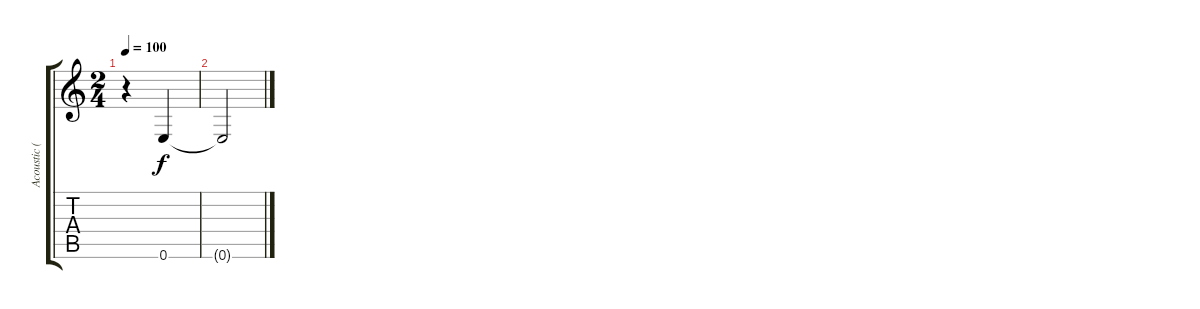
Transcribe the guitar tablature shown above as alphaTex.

\track ("Acoustic (Second)" "Acoustic (") {instrument acousticguitarnylon}
\staff {score tabs}
\tuning (E4 B3 G3 D3 A2 E2) {hide}
\ts (2 4)
\tempo 100
\clef g2
\ks c
r.4{dy f} 0.6.4 |
0.6{t}.2
